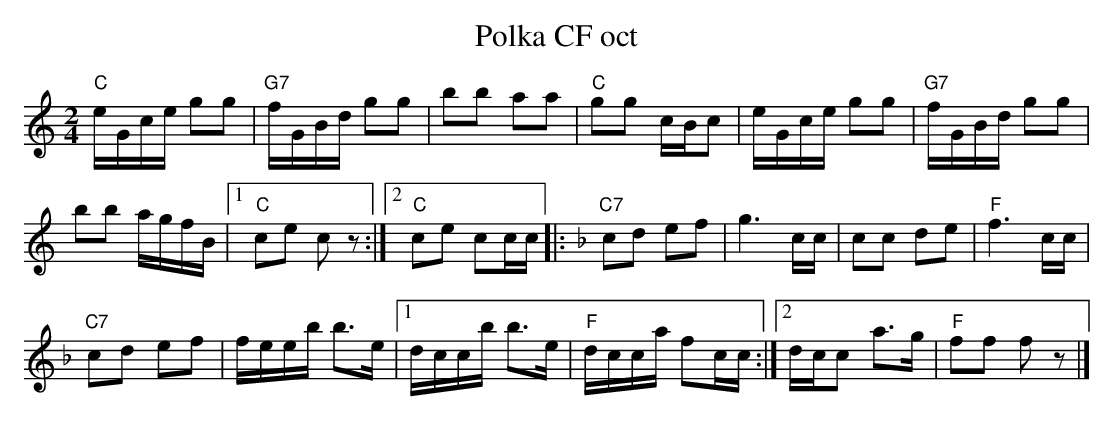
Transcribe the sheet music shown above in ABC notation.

X:1
T:Polka CF oct
M:2/4
L:1/16
K:Cmaj
"C"eGce g2g2 | "G7"fGBd g2g2 | b2b2 a2a2 | "C"g2g2 cBc2 | eGce g2g2 | "G7"fGBd g2g2 |
b2b2 agfB |1 "C"c2e2 c2 z2 :|2 "C"c2e2 c2cc |: [K:Fmaj][L:1/8] "C7"cd ef | g3 c/2c/2 | cc de | "F"f3 c/2c/2 |
"C7"cd ef | f/2e/2e/2b/2 b>e |1 d/2c/2c/2b/2 b>e | "F"d/2c/2c/2a/2 fc/2c/2 :|2 d/2c/2c a>g | "F"ff f z |]
